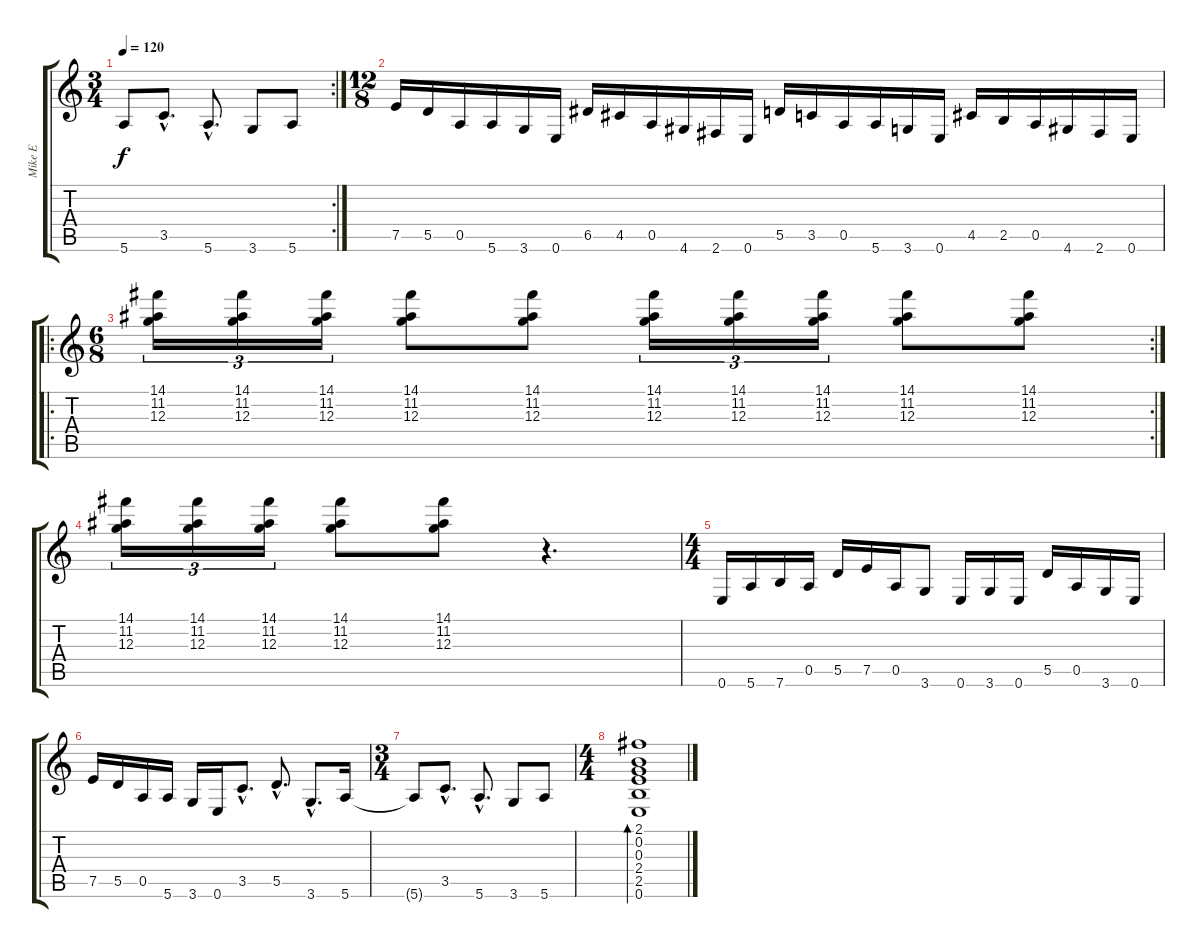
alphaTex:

\track ("Mike E" "Mike E") {instrument overdrivenguitar}
\staff {score tabs}
\tuning (E4 B3 G3 D3 A2 E2) {hide}
\rc 2
\ts (3 4)
\tempo 120
\clef g2
\ks c
5.6{t}.8{dy f} 3.5{hac}.8{d} 5.6{hac}.8{d} 3.6.8 5.6.8 |
\ts (12 8)
7.5.16 5.5.16 0.5.16 5.6.16 3.6.16 0.6.16 6.5.16 4.5.16 0.5.16 4.6.16 2.6.16 0.6.16 5.5.16 3.5.16 0.5.16 5.6.16 3.6.16 0.6.16 4.5.16 2.5.16 0.5.16 4.6.16 2.6.16 0.6.16 |
\ro
\rc 2
\ts (6 8)
(14.1 11.2 12.3).16{tu (3 2)} (14.1 11.2 12.3).16{tu (3 2)} (14.1 11.2 12.3).16{tu (3 2)} (14.1 11.2 12.3).8 (14.1 11.2 12.3).8 (14.1 11.2 12.3).16{tu (3 2)} (14.1 11.2 12.3).16{tu (3 2)} (14.1 11.2 12.3).16{tu (3 2)} (14.1 11.2 12.3).8 (14.1 11.2 12.3).8 |
(14.1 11.2 12.3).16{tu (3 2)} (14.1 11.2 12.3).16{tu (3 2)} (14.1 11.2 12.3).16{tu (3 2)} (14.1 11.2 12.3).8 (14.1 11.2 12.3).8 r.4{d} |
\ts (4 4)
0.6.16 5.6.16 7.6.16 0.5.16 5.5.16 7.5.16 0.5.16 3.6.8 0.6.16 3.6.16 0.6.16 5.5.16 0.5.16 3.6.16 0.6.16 |
7.5.16 5.5.16 0.5.16 5.6.16 3.6.16 0.6.16 3.5{hac}.8{d} 5.5{hac}.8{d} 3.6{hac}.8{d} 5.6.16 |
\ts (3 4)
5.6{t}.8 3.5{hac}.8{d} 5.6{hac}.8{d} 3.6.8 5.6.8 |
\ts (4 4)
(2.1 0.2 0.3 2.4 2.5 0.6).1{bd 60}
